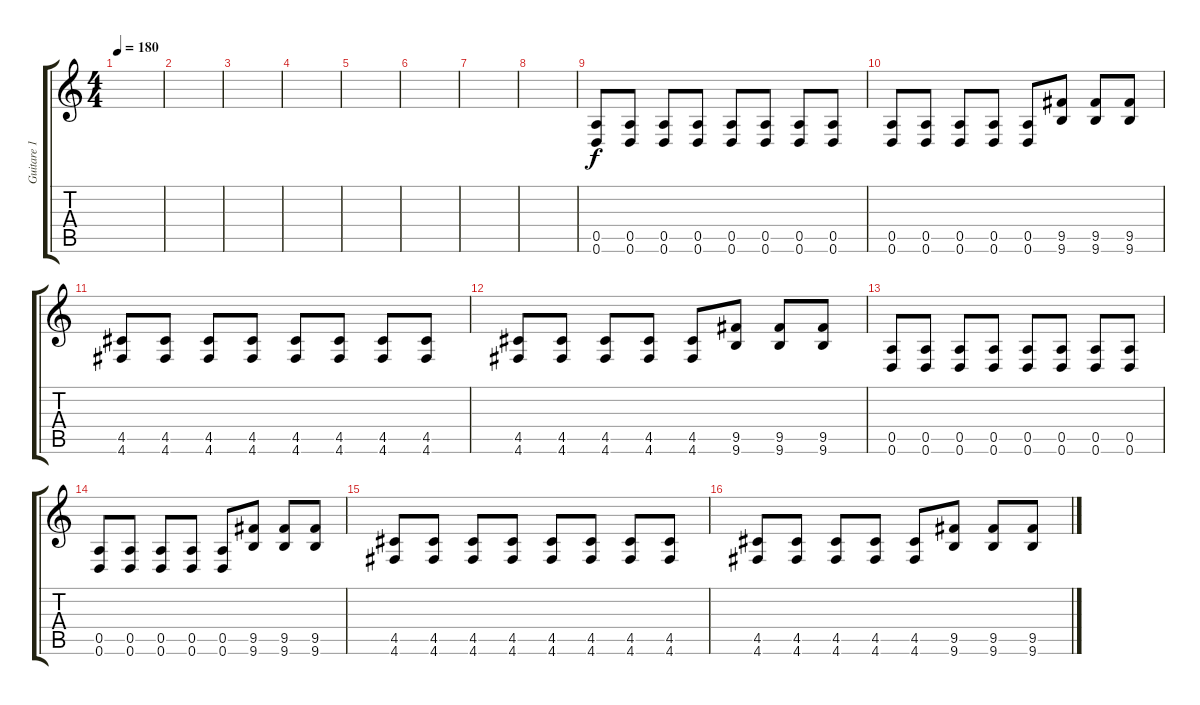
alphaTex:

\track ("Guitare 1" "Guitare 1") {instrument distortionguitar}
\staff {score tabs}
\tuning (E4 B3 G3 D3 A2 D2) {hide}
\ts (4 4)
\tempo 180
\clef g2
\ks c
|
|
|
|
|
|
|
|
(0.5 0.6).8 (0.5 0.6).8 (0.5 0.6).8 (0.5 0.6).8 (0.5 0.6).8 (0.5 0.6).8 (0.5 0.6).8 (0.5 0.6).8 |
(0.5 0.6).8 (0.5 0.6).8 (0.5 0.6).8 (0.5 0.6).8 (0.5 0.6).8 (9.5 9.6).8 (9.5 9.6).8 (9.5 9.6).8 |
(4.5 4.6).8 (4.5 4.6).8 (4.5 4.6).8 (4.5 4.6).8 (4.5 4.6).8 (4.5 4.6).8 (4.5 4.6).8 (4.5 4.6).8 |
(4.5 4.6).8 (4.5 4.6).8 (4.5 4.6).8 (4.5 4.6).8 (4.5 4.6).8 (9.5 9.6).8 (9.5 9.6).8 (9.5 9.6).8 |
(0.5 0.6).8 (0.5 0.6).8 (0.5 0.6).8 (0.5 0.6).8 (0.5 0.6).8 (0.5 0.6).8 (0.5 0.6).8 (0.5 0.6).8 |
(0.5 0.6).8 (0.5 0.6).8 (0.5 0.6).8 (0.5 0.6).8 (0.5 0.6).8 (9.5 9.6).8 (9.5 9.6).8 (9.5 9.6).8 |
(4.5 4.6).8 (4.5 4.6).8 (4.5 4.6).8 (4.5 4.6).8 (4.5 4.6).8 (4.5 4.6).8 (4.5 4.6).8 (4.5 4.6).8 |
(4.5 4.6).8 (4.5 4.6).8 (4.5 4.6).8 (4.5 4.6).8 (4.5 4.6).8 (9.5 9.6).8 (9.5 9.6).8 (9.5 9.6).8
